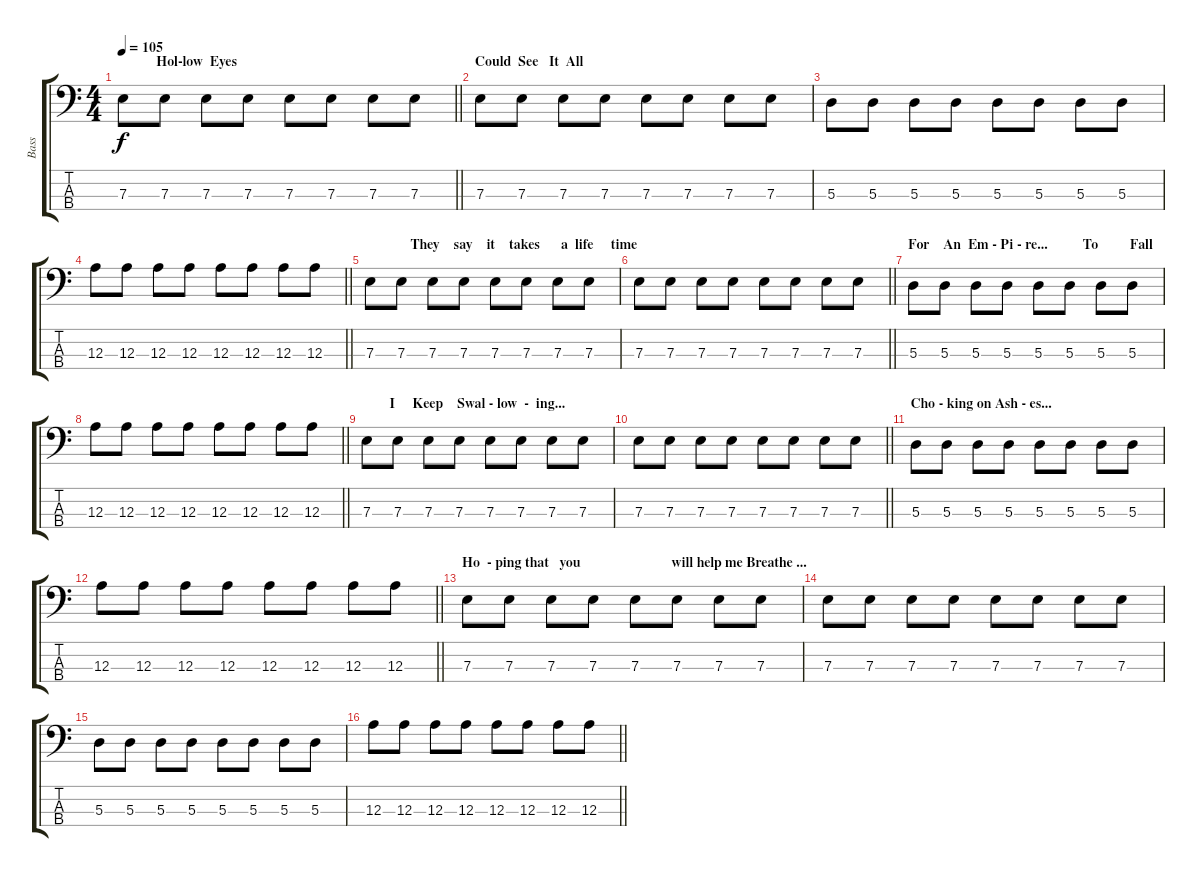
\track ("Bass" "Bass") {instrument electricbasspick}
\staff {score tabs}
\tuning (G2 D2 A1 E1) {hide}
\ts (4 4)
\section ("" "           Hol-low  Eyes")
\tempo 105
\clef f4
\barLineRight lightlight
\ks c
7.3.8{dy f} 7.3.8 7.3.8 7.3.8 7.3.8 7.3.8 7.3.8 7.3.8 |
\section ("" "Could  See   It  All")
7.3.8 7.3.8 7.3.8 7.3.8 7.3.8 7.3.8 7.3.8 7.3.8 |
5.3.8 5.3.8 5.3.8 5.3.8 5.3.8 5.3.8 5.3.8 5.3.8 |
\barLineRight lightlight
12.3.8 12.3.8 12.3.8 12.3.8 12.3.8 12.3.8 12.3.8 12.3.8 |
\section ("" "             They    say    it    takes      a  life     time")
7.3.8 7.3.8 7.3.8 7.3.8 7.3.8 7.3.8 7.3.8 7.3.8 |
\barLineRight lightlight
7.3.8 7.3.8 7.3.8 7.3.8 7.3.8 7.3.8 7.3.8 7.3.8 |
\section ("" "For    An  Em - Pi - re...          To         Fall")
5.3.8 5.3.8 5.3.8 5.3.8 5.3.8 5.3.8 5.3.8 5.3.8 |
\barLineRight lightlight
12.3.8 12.3.8 12.3.8 12.3.8 12.3.8 12.3.8 12.3.8 12.3.8 |
\section ("" "        I     Keep    Swal - low  -  ing...")
7.3.8 7.3.8 7.3.8 7.3.8 7.3.8 7.3.8 7.3.8 7.3.8 |
\barLineRight lightlight
7.3.8 7.3.8 7.3.8 7.3.8 7.3.8 7.3.8 7.3.8 7.3.8 |
\section ("" "Cho - king on Ash - es...")
5.3.8 5.3.8 5.3.8 5.3.8 5.3.8 5.3.8 5.3.8 5.3.8 |
\barLineRight lightlight
12.3.8 12.3.8 12.3.8 12.3.8 12.3.8 12.3.8 12.3.8 12.3.8 |
\section ("" "Ho  - ping that   you                          will help me Breathe ...")
7.3.8 7.3.8 7.3.8 7.3.8 7.3.8 7.3.8 7.3.8 7.3.8 |
7.3.8 7.3.8 7.3.8 7.3.8 7.3.8 7.3.8 7.3.8 7.3.8 |
5.3.8 5.3.8 5.3.8 5.3.8 5.3.8 5.3.8 5.3.8 5.3.8 |
\barLineRight lightlight
12.3.8 12.3.8 12.3.8 12.3.8 12.3.8 12.3.8 12.3.8 12.3.8
